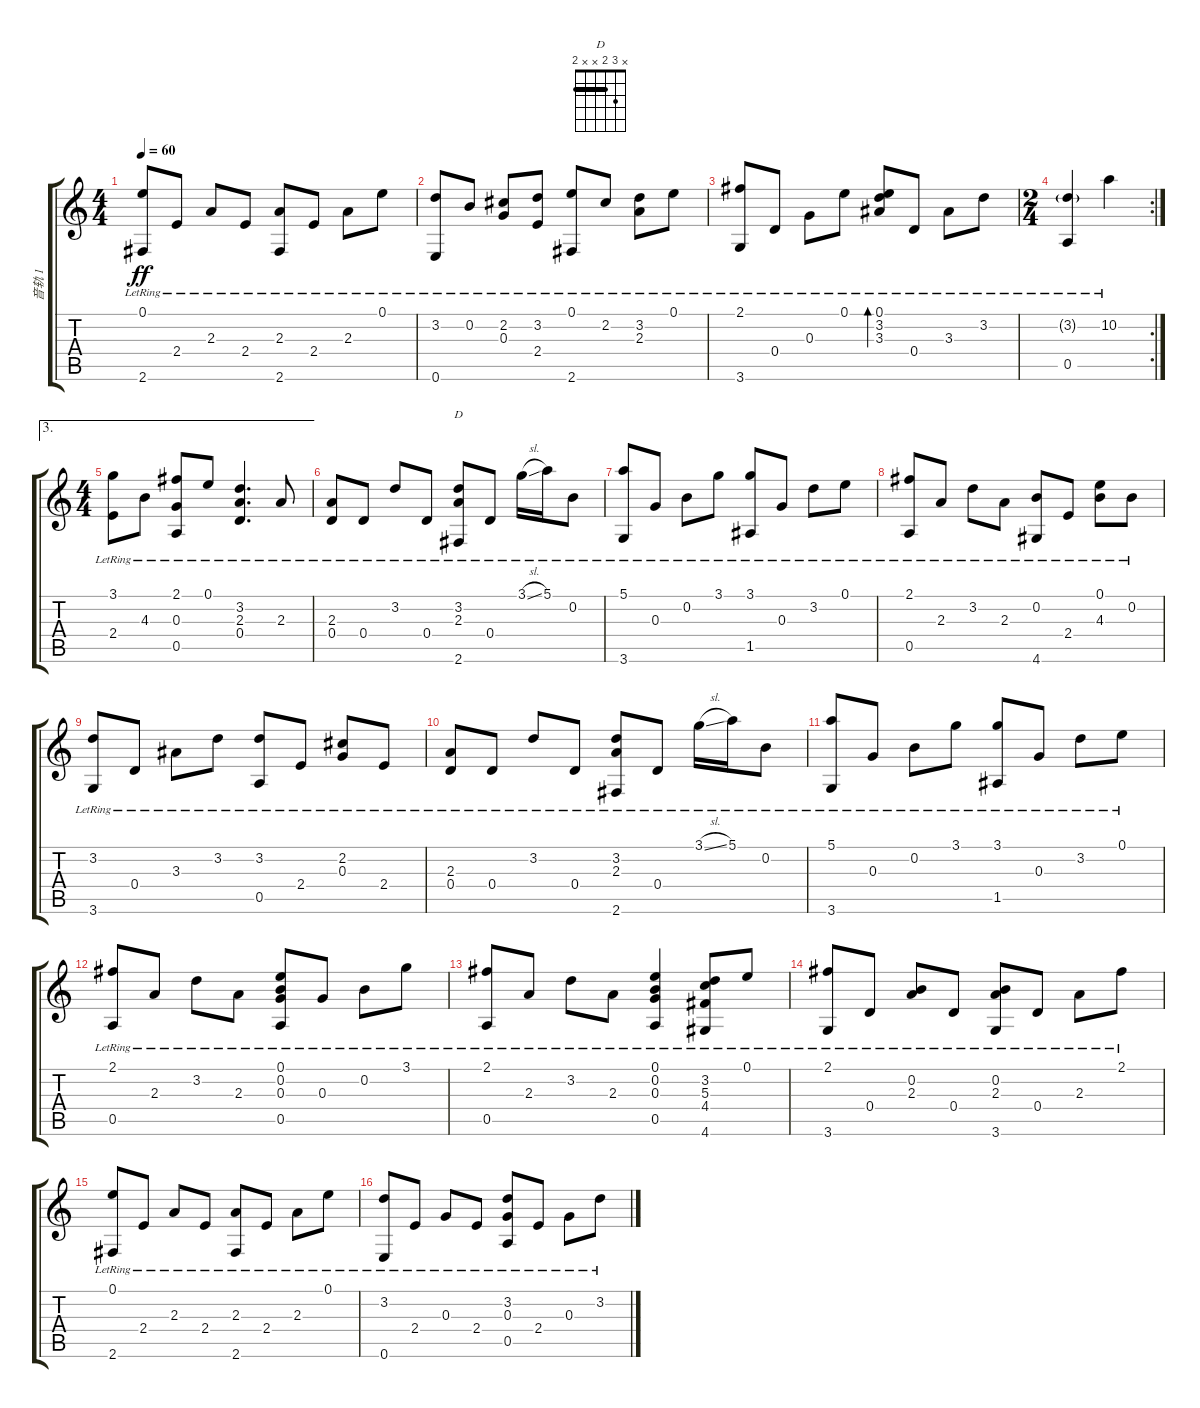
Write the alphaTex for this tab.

\track ("音轨 1" "音轨 1") {instrument acousticguitarsteel}
\staff {score tabs}
\tuning (E4 B3 G3 D3 A2 E2) {hide}
\chord ("D" x 3 2 x x 2) {barre 2}
\ts (4 4)
\tempo 60
\clef g2
\ks c
(0.1{lr} 2.6{lr}).8{dy ff} 2.4{lr}.8 2.3{lr}.8 2.4{lr}.8 (2.3{lr} 2.6{lr}).8 2.4{lr}.8 2.3{lr}.8 0.1{lr}.8 |
(3.2{lr} 0.6{lr}).8 0.2{lr}.8 (2.2{lr} 0.3{lr}).8 (3.2{lr} 2.4{lr}).8 (0.1{lr} 2.6{lr}).8 2.2{lr}.8 (3.2{lr} 2.3{lr}).8 0.1{lr}.8 |
(2.1{lr} 3.6{lr}).8 0.4{lr}.8 0.3{lr}.8 0.1{lr}.8 (0.1{lr} 3.2{lr} 3.3{lr}).8{bd 60} 0.4{lr}.8 3.3{lr}.8 3.2{lr}.8 |
\rc 2
\ts (2 4)
(3.2{g lr} 0.5{lr}).4 10.2{lr}.4 |
\ae 3
\ts (4 4)
(3.1{lr} 2.4{lr}).8 4.3{lr}.8 (2.1{lr} 0.3{lr} 0.5{lr}).8 0.1{lr}.8 (3.2{lr} 2.3{lr} 0.4{lr}).4{d} 2.3{lr}.8 |
(2.3{lr} 0.4{lr}).8 0.4{lr}.8 3.2{lr}.8 0.4{lr}.8 (3.2{lr} 2.3{lr} 2.6{lr}).8{ch "D"} 0.4{lr}.8 3.1{sl lr}.16 5.1{lr}.16 0.2{lr}.8 |
(5.1{lr} 3.6{lr}).8 0.3{lr}.8 0.2{lr}.8 3.1{lr}.8 (3.1{lr} 1.5{lr}).8 0.3{lr}.8 3.2{lr}.8 0.1{lr}.8 |
(2.1{lr} 0.5{lr}).8 2.3{lr}.8 3.2{lr}.8 2.3{lr}.8 (0.2{lr} 4.6{lr}).8 2.4{lr}.8 (0.1{lr} 4.3{lr}).8 0.2{lr}.8 |
(3.2{lr} 3.6{lr}).8 0.4{lr}.8 3.3{lr}.8 3.2{lr}.8 (3.2{lr} 0.5{lr}).8 2.4{lr}.8 (2.2{lr} 0.3{lr}).8 2.4{lr}.8 |
(2.3{lr} 0.4{lr}).8 0.4{lr}.8 3.2{lr}.8 0.4{lr}.8 (3.2{lr} 2.3{lr} 2.6{lr}).8 0.4{lr}.8 3.1{sl lr}.16 5.1{lr}.16 0.2{lr}.8 |
(5.1{lr} 3.6{lr}).8 0.3{lr}.8 0.2{lr}.8 3.1{lr}.8 (3.1{lr} 1.5{lr}).8 0.3{lr}.8 3.2{lr}.8 0.1{lr}.8 |
(2.1{lr} 0.5{lr}).8 2.3{lr}.8 3.2{lr}.8 2.3{lr}.8 (0.1{lr} 0.2{lr} 0.3{lr} 0.5{lr}).8 0.3{lr}.8 0.2{lr}.8 3.1{lr}.8 |
(2.1{lr} 0.5{lr}).8 2.3{lr}.8 3.2{lr}.8 2.3{lr}.8 (0.1{lr} 0.2{lr} 0.3{lr} 0.5{lr}).4 (3.2{lr} 5.3{lr} 4.4{lr} 4.6{lr}).8 0.1{lr}.8 |
(2.1{lr} 3.6{lr}).8 0.4{lr}.8 (0.2{lr} 2.3{lr}).8 0.4{lr}.8 (0.2{lr} 2.3{lr} 3.6{lr}).8 0.4{lr}.8 2.3{lr}.8 2.1{lr}.8 |
(0.1{lr} 2.6{lr}).8 2.4{lr}.8 2.3{lr}.8 2.4{lr}.8 (2.3{lr} 2.6{lr}).8 2.4{lr}.8 2.3{lr}.8 0.1{lr}.8 |
(3.2{lr} 0.6{lr}).8 2.4{lr}.8 0.3{lr}.8 2.4{lr}.8 (3.2{lr} 0.3{lr} 0.5{lr}).8 2.4{lr}.8 0.3{lr}.8 3.2{lr}.8
